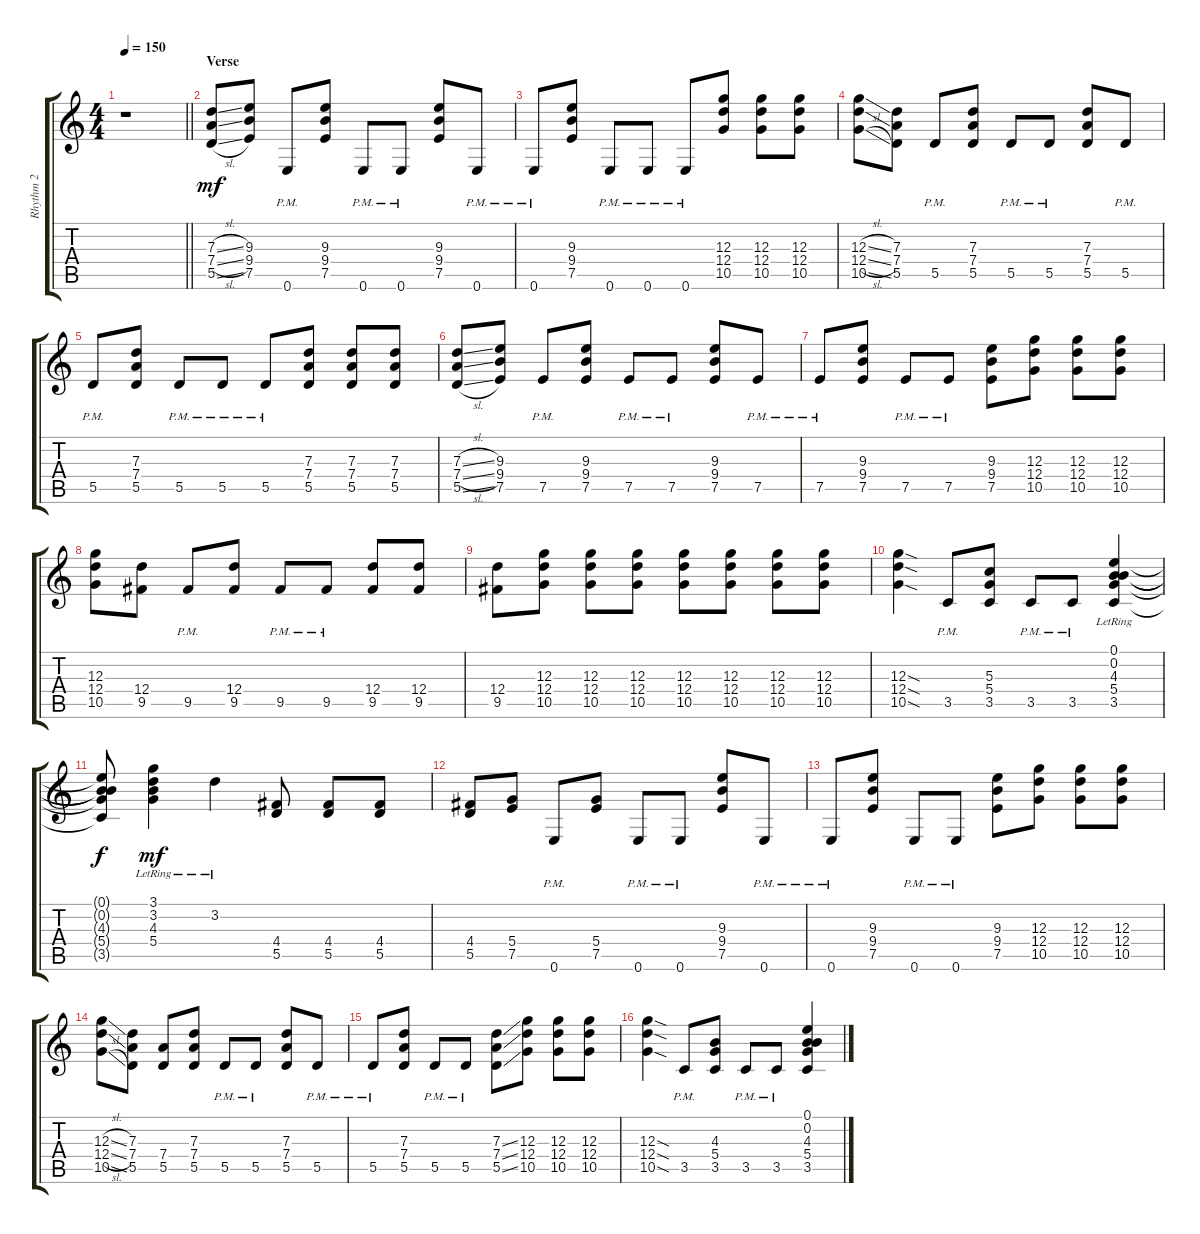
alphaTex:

\track ("Rhythm 2" "Rhythm 2") {instrument distortionguitar}
\staff {score tabs}
\tuning (E4 B3 G3 D3 A2 E2) {hide}
\ts (4 4)
\tempo 150
\clef g2
\barLineRight lightlight
\ks c
r.1{dy mf} |
\section ("" "Verse")
(7.3{sl} 7.4{sl} 5.5{sl}).8 (9.3 9.4 7.5).8 0.6{pm}.8 (9.3 9.4 7.5).8 0.6{pm}.8 0.6{pm}.8 (9.3 9.4 7.5).8 0.6{pm}.8 |
0.6{pm}.8 (9.3 9.4 7.5).8 0.6{pm}.8 0.6{pm}.8 0.6{pm}.8 (12.3 12.4 10.5).8 (12.3 12.4 10.5).8 (12.3 12.4 10.5).8 |
(12.3{sl} 12.4{sl} 10.5{sl}).8 (7.3 7.4 5.5).8 5.5{pm}.8 (7.3 7.4 5.5).8 5.5{pm}.8 5.5{pm}.8 (7.3 7.4 5.5).8 5.5{pm}.8 |
5.5{pm}.8 (7.3 7.4 5.5).8 5.5{pm}.8 5.5{pm}.8 5.5{pm}.8 (7.3 7.4 5.5).8 (7.3 7.4 5.5).8 (7.3 7.4 5.5).8 |
(7.3{sl} 7.4{sl} 5.5{sl}).8 (9.3 9.4 7.5).8 7.5{pm}.8 (9.3 9.4 7.5).8 7.5{pm}.8 7.5{pm}.8 (9.3 9.4 7.5).8 7.5{pm}.8 |
7.5{pm}.8 (9.3 9.4 7.5).8 7.5{pm}.8 7.5{pm}.8 (9.3 9.4 7.5).8 (12.3 12.4 10.5).8 (12.3 12.4 10.5).8 (12.3 12.4 10.5).8 |
(12.3 12.4 10.5).8 (12.4 9.5).8 9.5{pm}.8 (12.4 9.5).8 9.5{pm}.8 9.5{pm}.8 (12.4 9.5).8 (12.4 9.5).8 |
(12.4 9.5).8 (12.3 12.4 10.5).8 (12.3 12.4 10.5).8 (12.3 12.4 10.5).8 (12.3 12.4 10.5).8 (12.3 12.4 10.5).8 (12.3 12.4 10.5).8 (12.3 12.4 10.5).8 |
(12.3{sod} 12.4{sod} 10.5{sod}).4 3.5{pm}.8 (5.3 5.4 3.5).8 3.5{pm}.8 3.5{pm}.8 (0.1{lr} 0.2 4.3 5.4 3.5).4 |
(0.1{t} 0.2{t} 4.3{t} 5.4{t} 3.5{t}).8{dy f} (3.1{lr} 3.2{lr} 4.3{lr} 5.4{lr}).4{dy mf} 3.2{lr}.4 (4.4 5.5).8 (4.4 5.5).8 (4.4 5.5).8 |
(4.4 5.5).8 (5.4 7.5).8 0.6{pm}.8 (5.4 7.5).8 0.6{pm}.8 0.6{pm}.8 (9.3 9.4 7.5).8 0.6{pm}.8 |
0.6{pm}.8 (9.3 9.4 7.5).8 0.6{pm}.8 0.6{pm}.8 (9.3 9.4 7.5).8 (12.3 12.4 10.5).8 (12.3 12.4 10.5).8 (12.3 12.4 10.5).8 |
(12.3{sl} 12.4{sl} 10.5{sl}).8 (7.3 7.4 5.5).8 (7.4 5.5).8 (7.3 7.4 5.5).8 5.5{pm}.8 5.5{pm}.8 (7.3 7.4 5.5).8 5.5{pm}.8 |
5.5{pm}.8 (7.3 7.4 5.5).8 5.5{pm}.8 5.5{pm}.8 (7.3{ss} 7.4{ss} 5.5{ss}).8 (12.3 12.4 10.5).8 (12.3 12.4 10.5).8 (12.3 12.4 10.5).8 |
(12.3{sod} 12.4{sod} 10.5{sod}).4 3.5{pm}.8 (4.3 5.4 3.5).8 3.5{pm}.8 3.5{pm}.8 (0.1 0.2 4.3 5.4 3.5).4
